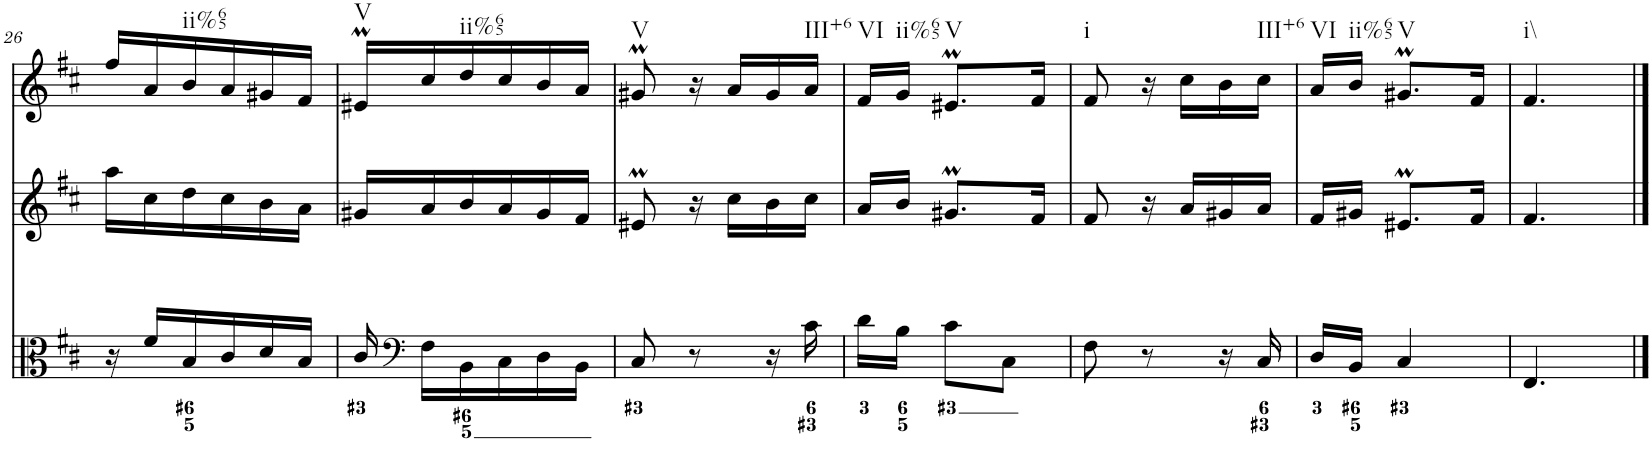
**kern	**kern	**kern
*part1	*part1	*part1
*staff3	*staff2	*staff1
*I"Piano	*	*
*I'Pno.	*	*
!!LO:PB:g=z
*clefC3	*clefG2	*clefG2
*k[f#c#]	*k[f#c#]	*k[f#c#]
*M3/8	*M3/8	*M3/8
=26	=26	=26
16r	16aa\LL	16ff#/LL
16f#/LL	16cc#\	16a/
!	!	!LO:TX:b:t=ii%65
16B/	16dd\	16b/
16c#/	16cc#\	16a/
16d/	16b\	16g#X/
16B/JJ	16a\JJ	16f#/JJ
=27	=27	=27
!	!	!LO:TX:b:t=V
16c#/	16g#X/LL	16e#Xm/LL
*clefF4	*	*
16F#\LL	16a/	16cc#/
!	!	!LO:TX:b:t=ii%65
16BB\	16b/	16dd/
16C#\	16a/	16cc#/
16D\	16g#/	16b/
16BB\JJ	16f#/JJ	16a/JJ
=28	=28	=28
!	!	!LO:TX:b:t=V
8C#/	8e#Xm/	8g#Xm/
8r	16r	16r
.	16cc#\LL	16a/LL
16r	16b\	16g#/
!	!	!LO:TX:b:t=III+6
16c#\	16cc#\JJ	16a/JJ
=29	=29	=29
!	!	!LO:TX:b:t=VI
16d\LL	16a/LL	16f#/LL
!	!	!LO:TX:b:t=ii%65
16B\JJ	16b/JJ	16g/JJ
!	!	!LO:TX:b:t=V
8c#\L	8.g#Xm/L	8.e#Xm/L
8C#\J	.	.
.	16f#/Jk	16f#/Jk
=30	=30	=30
!	!	!LO:TX:b:t=i
8F#\	8f#/	8f#/
8r	16r	16r
.	16a/LL	16cc#\LL
16r	16g#X/	16b\
!	!	!LO:TX:b:t=III+6
16C#/	16a/JJ	16cc#\JJ
=31	=31	=31
!	!	!LO:TX:b:t=VI
16D/LL	16f#/LL	16a/LL
!	!	!LO:TX:b:t=ii%65
16BB/JJ	16g#X/JJ	16b/JJ
!	!	!LO:TX:b:t=V
4C#/	8.e#Xm/L	8.g#Xm/L
.	16f#/Jk	16f#/Jk
=32	=32	=32
!	!	!LO:TX:b:t=i\\
4.FF#/	4.f#/	4.f#/
==	==	==
*-	*-	*-
